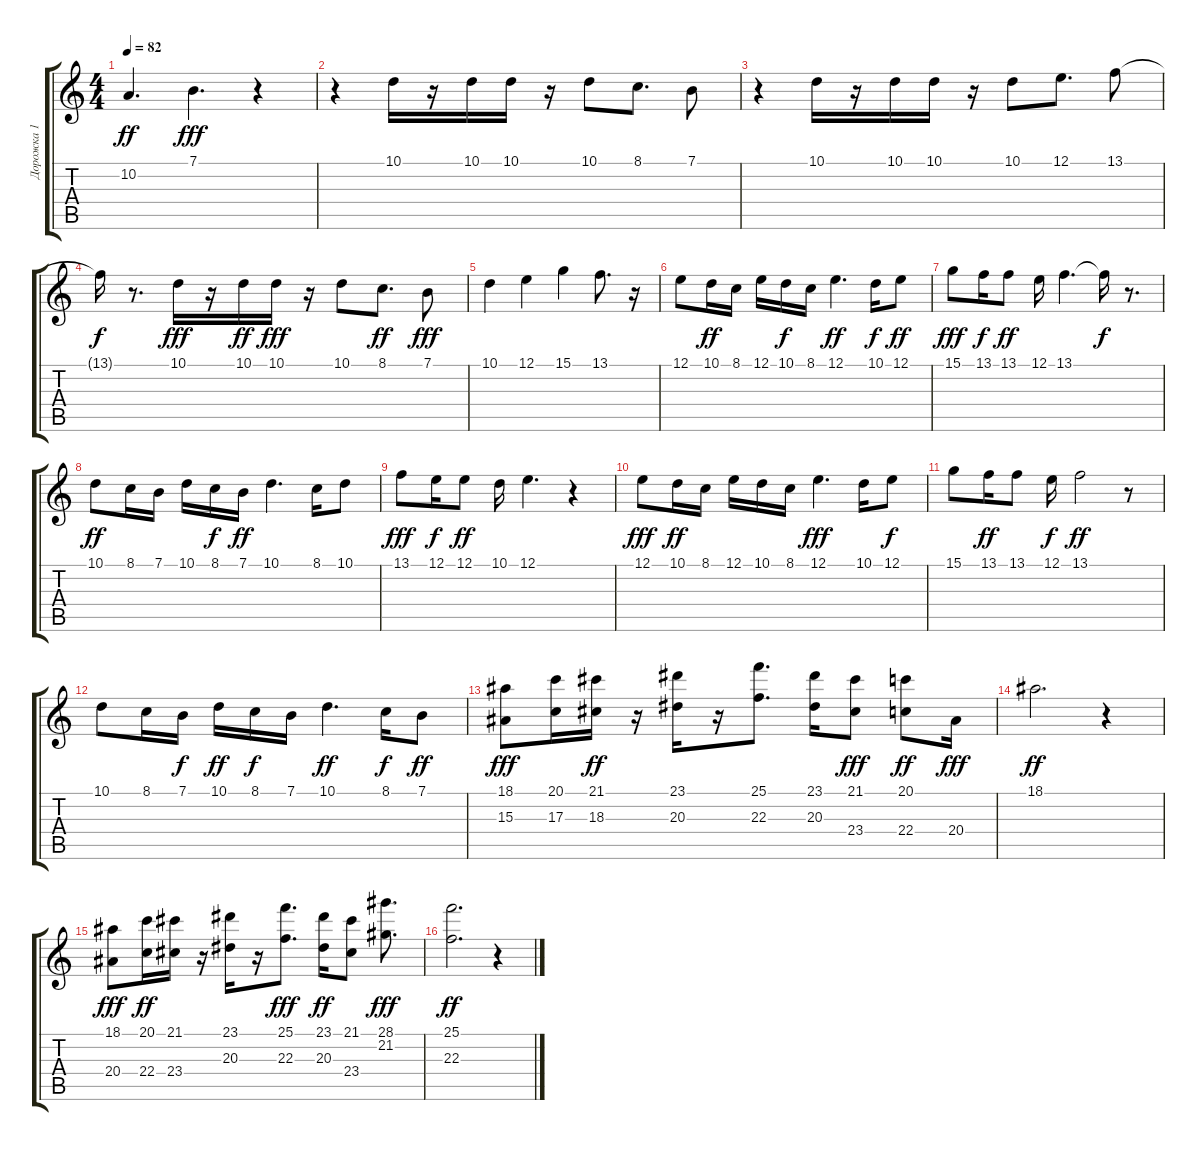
\track ("Дорожка 1" "Дорожка 1") {instrument pad4choir}
\staff {score tabs}
\tuning (E4 B3 G3 D3 A2 E2) {hide}
\ts (4 4)
\tempo 82
\clef g2
\ks c
10.2.4{d dy ff} 7.1.4{d dy fff} r.4 |
r.4 10.1.16 r.16 10.1.16 10.1.16 r.16 10.1.8 8.1.8{d} 7.1.8 |
r.4 10.1.16 r.16 10.1.16 10.1.16 r.16 10.1.8 12.1.8{d} 13.1.8 |
13.1{t}.16{dy f} r.8{d} 10.1.16{dy fff} r.16 10.1.16{dy ff} 10.1.16{dy fff} r.16 10.1.8 8.1.8{d dy ff} 7.1.8{dy fff} |
10.1.4 12.1.4 15.1.4 13.1.8{d} r.16 |
12.1.8 10.1.16{dy ff} 8.1.16 12.1.16 10.1.16{dy f} 8.1.16 12.1.4{d dy ff} 10.1.16{dy f} 12.1.8{dy ff} |
15.1.8{dy fff} 13.1.16{dy f} 13.1.8{dy ff} 12.1.16 13.1.4{d} 13.1{t}.16{dy f} r.8{d} |
10.1.8{dy ff} 8.1.16 7.1.16 10.1.16 8.1.16{dy f} 7.1.16{dy ff} 10.1.4{d} 8.1.16 10.1.8 |
13.1.8{dy fff} 12.1.16{dy f} 12.1.8{dy ff} 10.1.16 12.1.4{d} r.4 |
12.1.8{dy fff} 10.1.16{dy ff} 8.1.16 12.1.16 10.1.16 8.1.16 12.1.4{d dy fff} 10.1.16 12.1.8{dy f} |
15.1.8 13.1.16{dy ff} 13.1.8 12.1.16{dy f} 13.1.2{dy ff} r.8 |
10.1.8 8.1.16 7.1.16{dy f} 10.1.16{dy ff} 8.1.16{dy f} 7.1.16 10.1.4{d dy ff} 8.1.16{dy f} 7.1.8{dy ff} |
(18.1 15.3).8{dy fff} (20.1 17.3).16 (21.1 18.3).16{dy ff} r.16 (23.1 20.3).16 r.16 (25.1 22.3).8{d} (23.1 20.3).16 (21.1 23.4).8{dy fff} (20.1 22.4).8{dy ff} 20.4.16{dy fff} |
18.1.2{d dy ff} r.4 |
(18.1 20.4).8{dy fff} (20.1 22.4).16{dy ff} (21.1 23.4).16 r.16 (23.1 20.3).16 r.16 (25.1 22.3).8{d dy fff} (23.1 20.3).16{dy ff} (21.1 23.4).8 (28.1 21.2).8{d dy fff} |
(25.1 22.3).2{d dy ff} r.4
